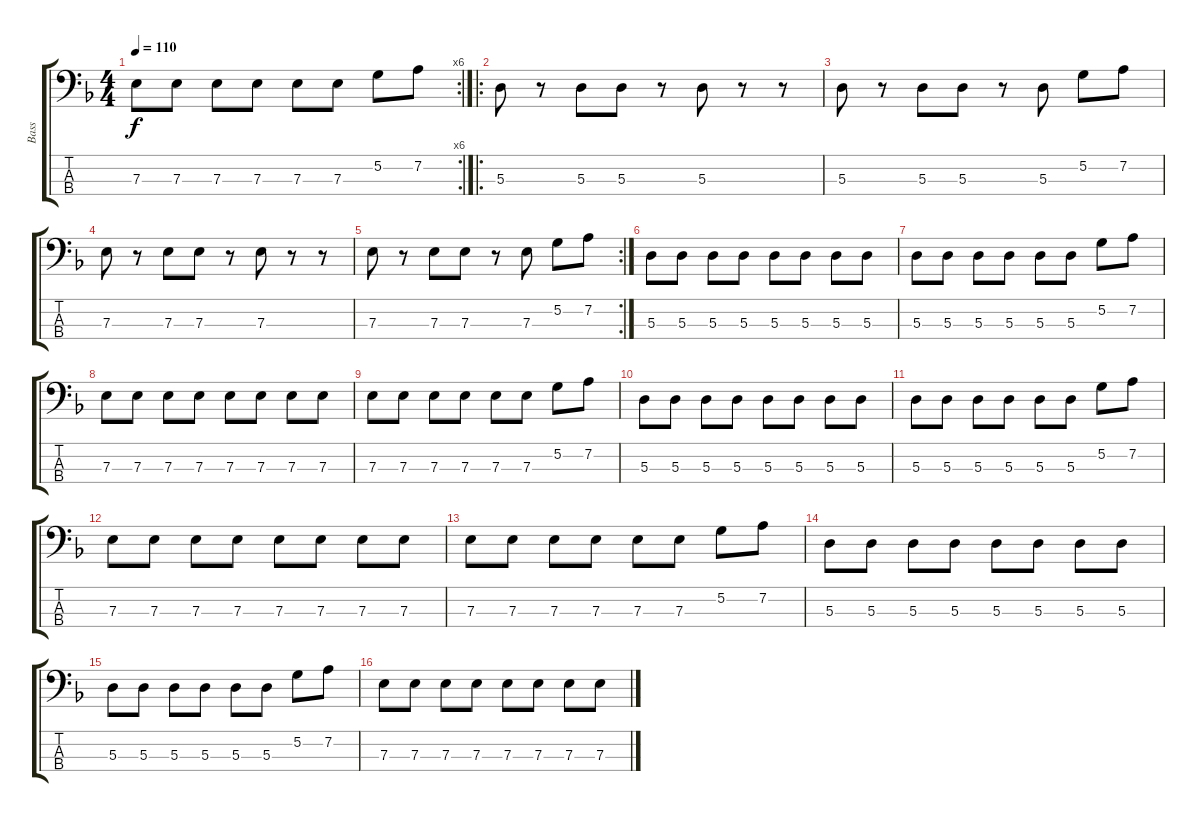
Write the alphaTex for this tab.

\track ("Bass" "Bass") {instrument electricbasspick}
\staff {score tabs}
\tuning (G2 D2 A1 E1) {hide}
\rc 6
\ts (4 4)
\tempo 110
\clef f4
\ks dminor
7.3.8{dy f} 7.3.8 7.3.8 7.3.8 7.3.8 7.3.8 5.2.8 7.2.8 |
\ro
5.3.8 r.8 5.3.8 5.3.8 r.8 5.3.8 r.8 r.8 |
5.3.8 r.8 5.3.8 5.3.8 r.8 5.3.8 5.2.8 7.2.8 |
7.3.8 r.8 7.3.8 7.3.8 r.8 7.3.8 r.8 r.8 |
\rc 2
7.3.8 r.8 7.3.8 7.3.8 r.8 7.3.8 5.2.8 7.2.8 |
5.3.8 5.3.8 5.3.8 5.3.8 5.3.8 5.3.8 5.3.8 5.3.8 |
5.3.8 5.3.8 5.3.8 5.3.8 5.3.8 5.3.8 5.2.8 7.2.8 |
7.3.8 7.3.8 7.3.8 7.3.8 7.3.8 7.3.8 7.3.8 7.3.8 |
7.3.8 7.3.8 7.3.8 7.3.8 7.3.8 7.3.8 5.2.8 7.2.8 |
5.3.8 5.3.8 5.3.8 5.3.8 5.3.8 5.3.8 5.3.8 5.3.8 |
5.3.8 5.3.8 5.3.8 5.3.8 5.3.8 5.3.8 5.2.8 7.2.8 |
7.3.8 7.3.8 7.3.8 7.3.8 7.3.8 7.3.8 7.3.8 7.3.8 |
7.3.8 7.3.8 7.3.8 7.3.8 7.3.8 7.3.8 5.2.8 7.2.8 |
5.3.8 5.3.8 5.3.8 5.3.8 5.3.8 5.3.8 5.3.8 5.3.8 |
5.3.8 5.3.8 5.3.8 5.3.8 5.3.8 5.3.8 5.2.8 7.2.8 |
7.3.8 7.3.8 7.3.8 7.3.8 7.3.8 7.3.8 7.3.8 7.3.8
